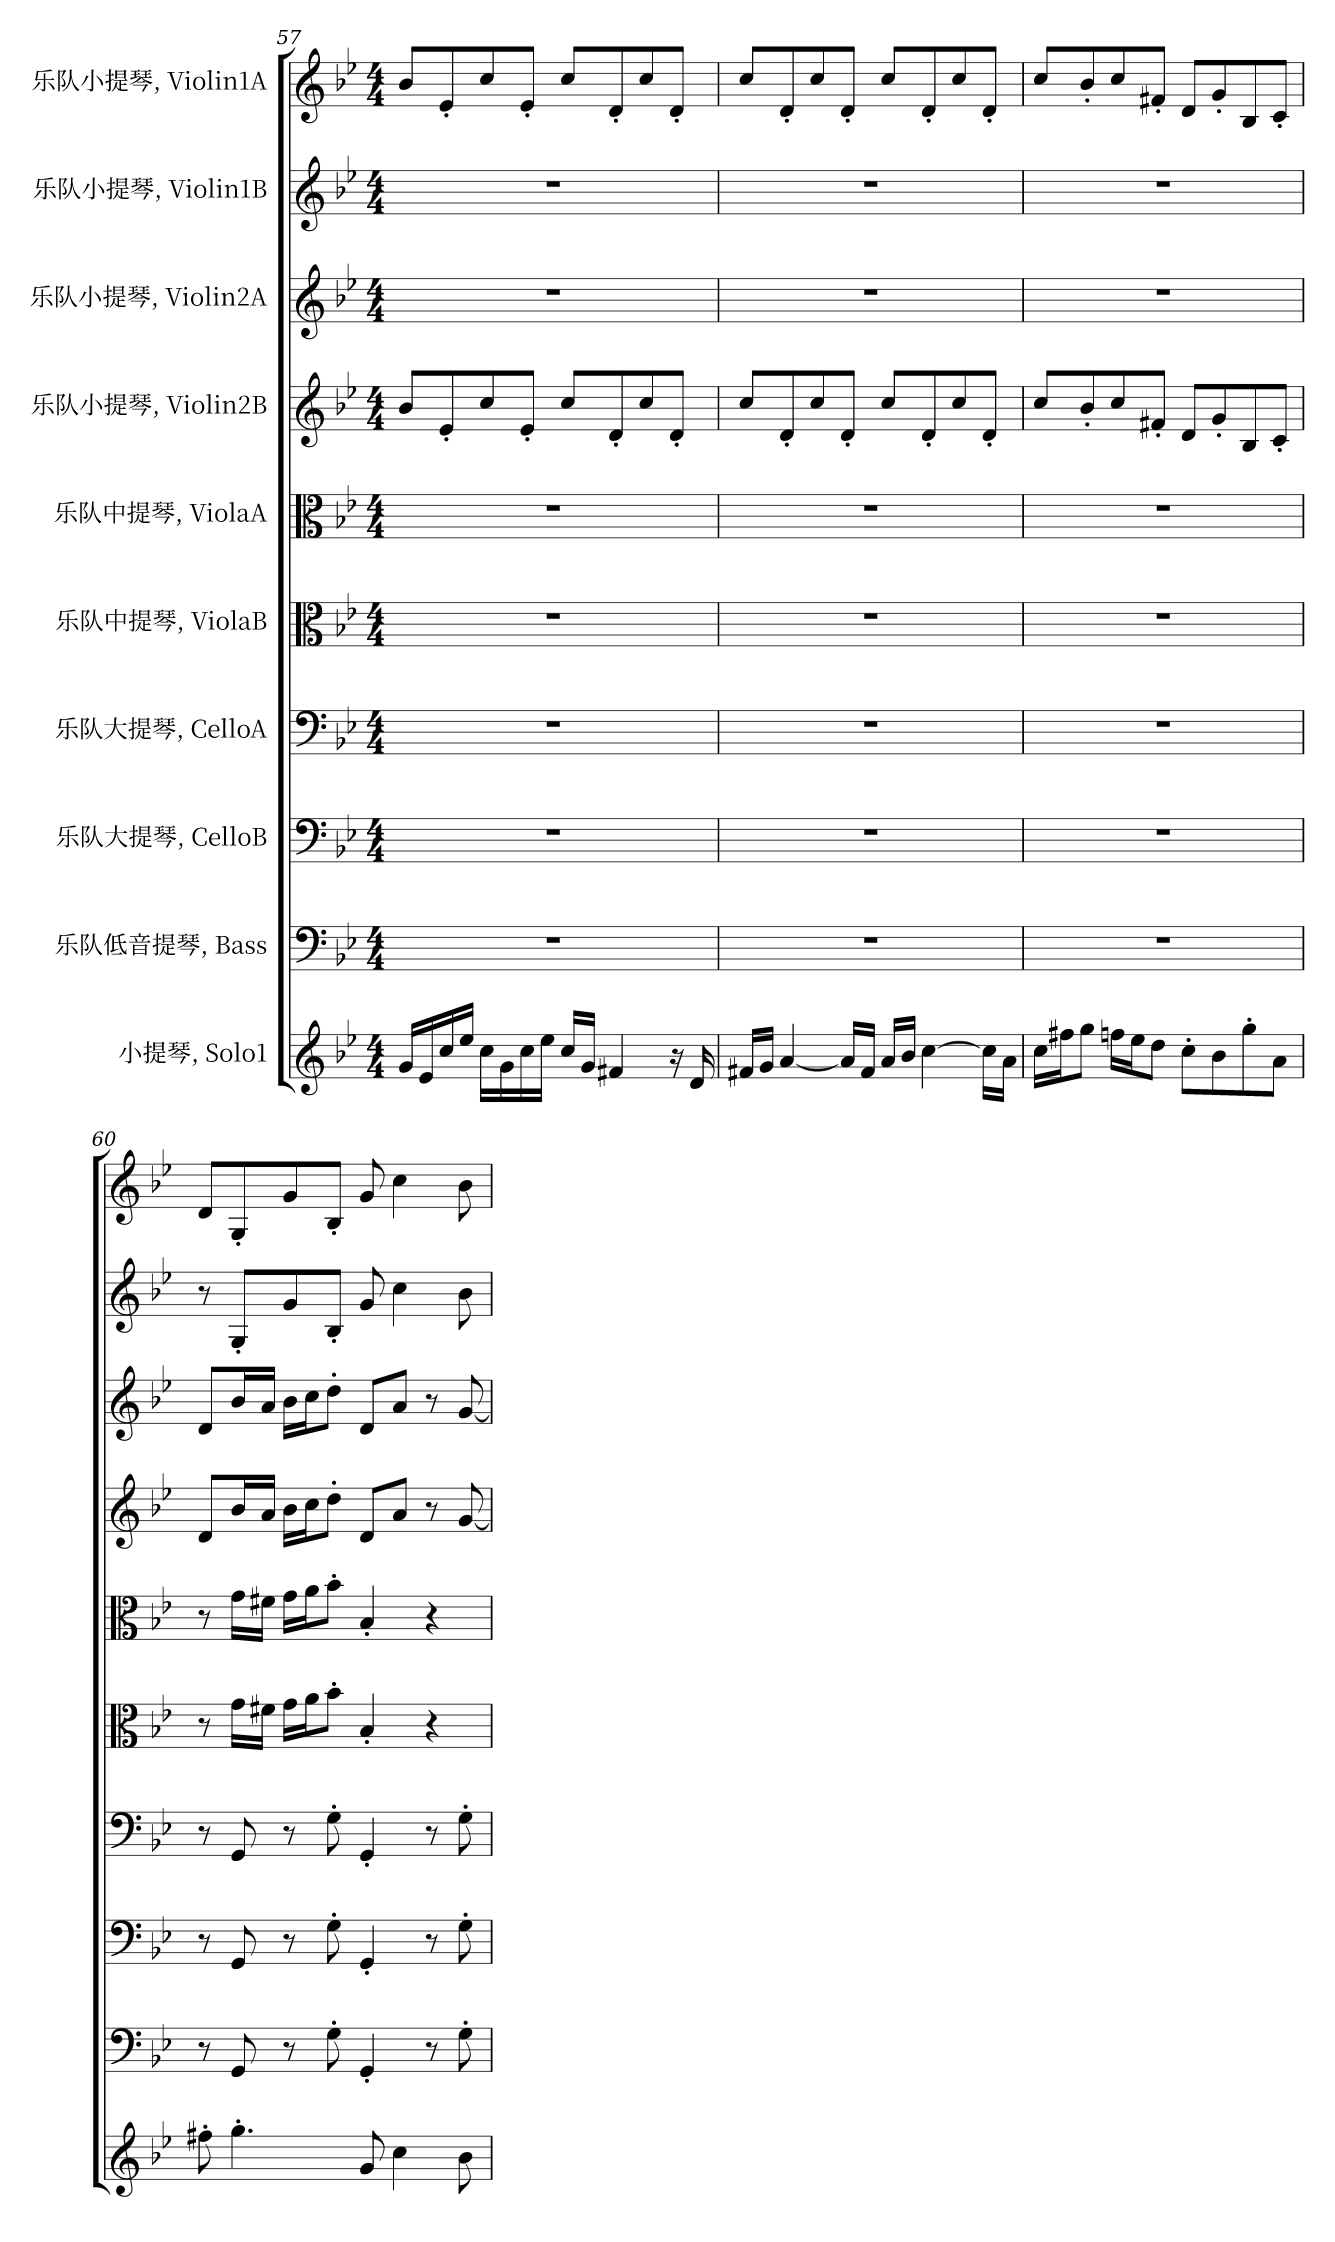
**kern	**kern	**kern	**kern	**kern	**kern	**kern	**kern	**kern	**kern
*part10	*part9	*part8	*part7	*part6	*part5	*part4	*part3	*part2	*part1
*staff10	*staff9	*staff8	*staff7	*staff6	*staff5	*staff4	*staff3	*staff2	*staff1
*I"小提琴, Solo1	*I"乐队低音提琴, Bass	*I"乐队大提琴, CelloB	*I"乐队大提琴, CelloA	*I"乐队中提琴, ViolaB	*I"乐队中提琴, ViolaA	*I"乐队小提琴, Violin2B	*I"乐队小提琴, Violin2A	*I"乐队小提琴, Violin1B	*I"乐队小提琴, Violin1A
!!LO:PB:g=z
*clefG2	*clefF4	*clefF4	*clefF4	*clefC3	*clefC3	*clefG2	*clefG2	*clefG2	*clefG2
*	*ITrd7c12	*	*	*	*	*	*	*	*
*k[b-e-]	*k[b-e-]	*k[b-e-]	*k[b-e-]	*k[b-e-]	*k[b-e-]	*k[b-e-]	*k[b-e-]	*k[b-e-]	*k[b-e-]
*M4/4	*M4/4	*M4/4	*M4/4	*M4/4	*M4/4	*M4/4	*M4/4	*M4/4	*M4/4
=57	=57	=57	=57	=57	=57	=57	=57	=57	=57
16g/LL	1r	1r	1r	1r	1r	8b-/L	1r	1r	8b-/L
16e-/	.	.	.	.	.	.	.	.	.
16cc/	.	.	.	.	.	8e-'/	.	.	8e-'/
16ee-/JJ	.	.	.	.	.	.	.	.	.
16cc\LL	.	.	.	.	.	8cc/	.	.	8cc/
16g\	.	.	.	.	.	.	.	.	.
16cc\	.	.	.	.	.	8e-'/J	.	.	8e-'/J
16ee-\JJ	.	.	.	.	.	.	.	.	.
16cc/LL	.	.	.	.	.	8cc/L	.	.	8cc/L
16g/JJ	.	.	.	.	.	.	.	.	.
4f#X/	.	.	.	.	.	8d'/	.	.	8d'/
.	.	.	.	.	.	8cc/	.	.	8cc/
16r	.	.	.	.	.	8d'/J	.	.	8d'/J
16d/	.	.	.	.	.	.	.	.	.
=58	=58	=58	=58	=58	=58	=58	=58	=58	=58
16f#X/LL	1r	1r	1r	1r	1r	8cc/L	1r	1r	8cc/L
16g/JJ	.	.	.	.	.	.	.	.	.
[4a/	.	.	.	.	.	8d'/	.	.	8d'/
.	.	.	.	.	.	8cc/	.	.	8cc/
16a/LL]	.	.	.	.	.	8d'/J	.	.	8d'/J
16f#/JJ	.	.	.	.	.	.	.	.	.
16a/LL	.	.	.	.	.	8cc/L	.	.	8cc/L
16b-/JJ	.	.	.	.	.	.	.	.	.
[4cc\	.	.	.	.	.	8d'/	.	.	8d'/
.	.	.	.	.	.	8cc/	.	.	8cc/
16cc\LL]	.	.	.	.	.	8d'/J	.	.	8d'/J
16a\JJ	.	.	.	.	.	.	.	.	.
=59	=59	=59	=59	=59	=59	=59	=59	=59	=59
16cc\LL	1r	1r	1r	1r	1r	8cc/L	1r	1r	8cc/L
16ff#X\J	.	.	.	.	.	.	.	.	.
8gg\J	.	.	.	.	.	8b-'/	.	.	8b-'/
16ffn\LL	.	.	.	.	.	8cc/	.	.	8cc/
16ee-\J	.	.	.	.	.	.	.	.	.
8dd\J	.	.	.	.	.	8f#X'/J	.	.	8f#X'/J
8cc'\L	.	.	.	.	.	8d/L	.	.	8d/L
8b-\	.	.	.	.	.	8g'/	.	.	8g'/
8gg'\	.	.	.	.	.	8B-/	.	.	8B-/
8a\J	.	.	.	.	.	8c'/J	.	.	8c'/J
!!LO:PB:g=z
=60	=60	=60	=60	=60	=60	=60	=60	=60	=60
8ff#X'\	8r	8r	8r	8r	8r	8d/L	8d/L	8r	8d/L
4.gg'\	8GGG/	8GG/	8GG/	16g\LL	16g\LL	16b-/L	16b-/L	8G'/L	8G'/
.	.	.	.	16f#X\JJ	16f#X\JJ	16a/JJ	16a/JJ	.	.
.	8r	8r	8r	16g\LL	16g\LL	16b-\LL	16b-\LL	8g/	8g/
.	.	.	.	16a\J	16a\J	16cc\J	16cc\J	.	.
.	8GG'\	8G'\	8G'\	8b-'\J	8b-'\J	8dd'\J	8dd'\J	8B-'/J	8B-'/J
8g/	4GGG'/	4GG'/	4GG'/	4B-'/	4B-'/	8d/L	8d/L	8g/	8g/
4cc\	.	.	.	.	.	8a/J	8a/J	4cc\	4cc\
.	8r	8r	8r	4r	4r	8r	8r	.	.
8b-\	8GG'\	8G'\	8G'\	.	.	[8g/	[8g/	8b-\	8b-\
=	=	=	=	=	=	=	=	=	=
*-	*-	*-	*-	*-	*-	*-	*-	*-	*-
